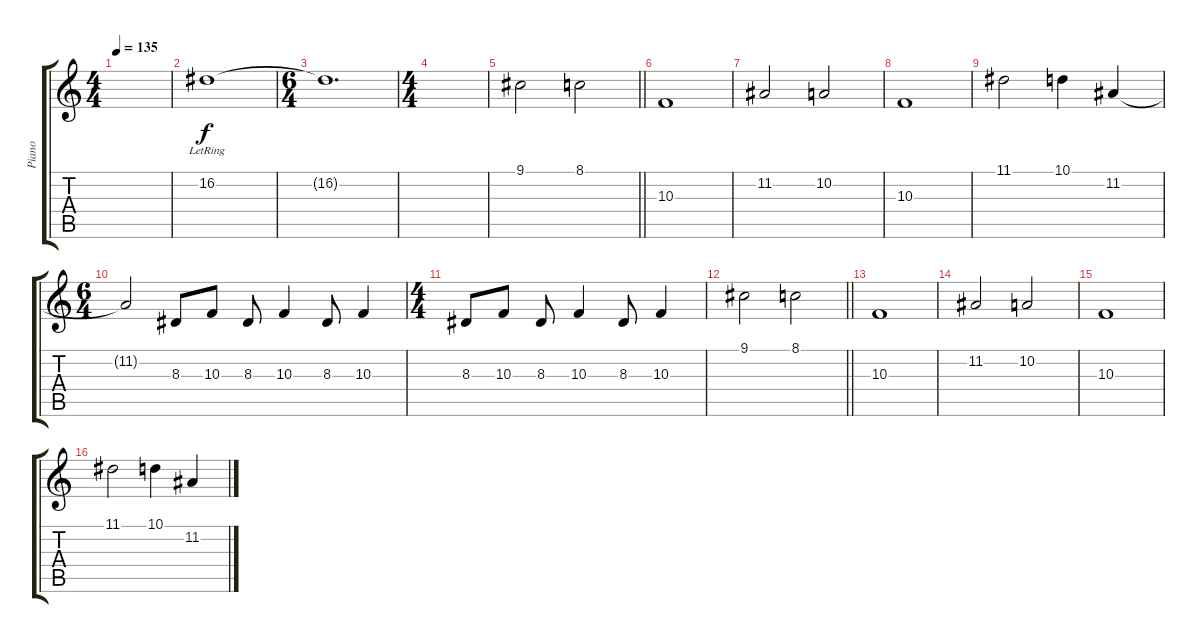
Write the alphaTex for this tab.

\track ("Piano" "Piano") {instrument brightacousticpiano}
\staff {score tabs}
\tuning (E4 B3 G3 D3 A2 E2) {hide}
\ts (4 4)
\tempo 135
\clef g2
\ks c
|
16.2{lr}.1 |
\ts (6 4)
16.2{t}.1{d} |
\ts (4 4)
|
\barLineRight lightlight
9.1.2 8.1.2 |
10.3.1 |
11.2.2 10.2.2 |
10.3.1 |
11.1.2 10.1.4 11.2.4 |
\ts (6 4)
11.2{t}.2 8.3.8 10.3.8 8.3.8 10.3.4 8.3.8 10.3.4 |
\ts (4 4)
8.3.8 10.3.8 8.3.8 10.3.4 8.3.8 10.3.4 |
\barLineRight lightlight
9.1.2 8.1.2 |
10.3.1 |
11.2.2 10.2.2 |
10.3.1 |
11.1.2 10.1.4 11.2.4
